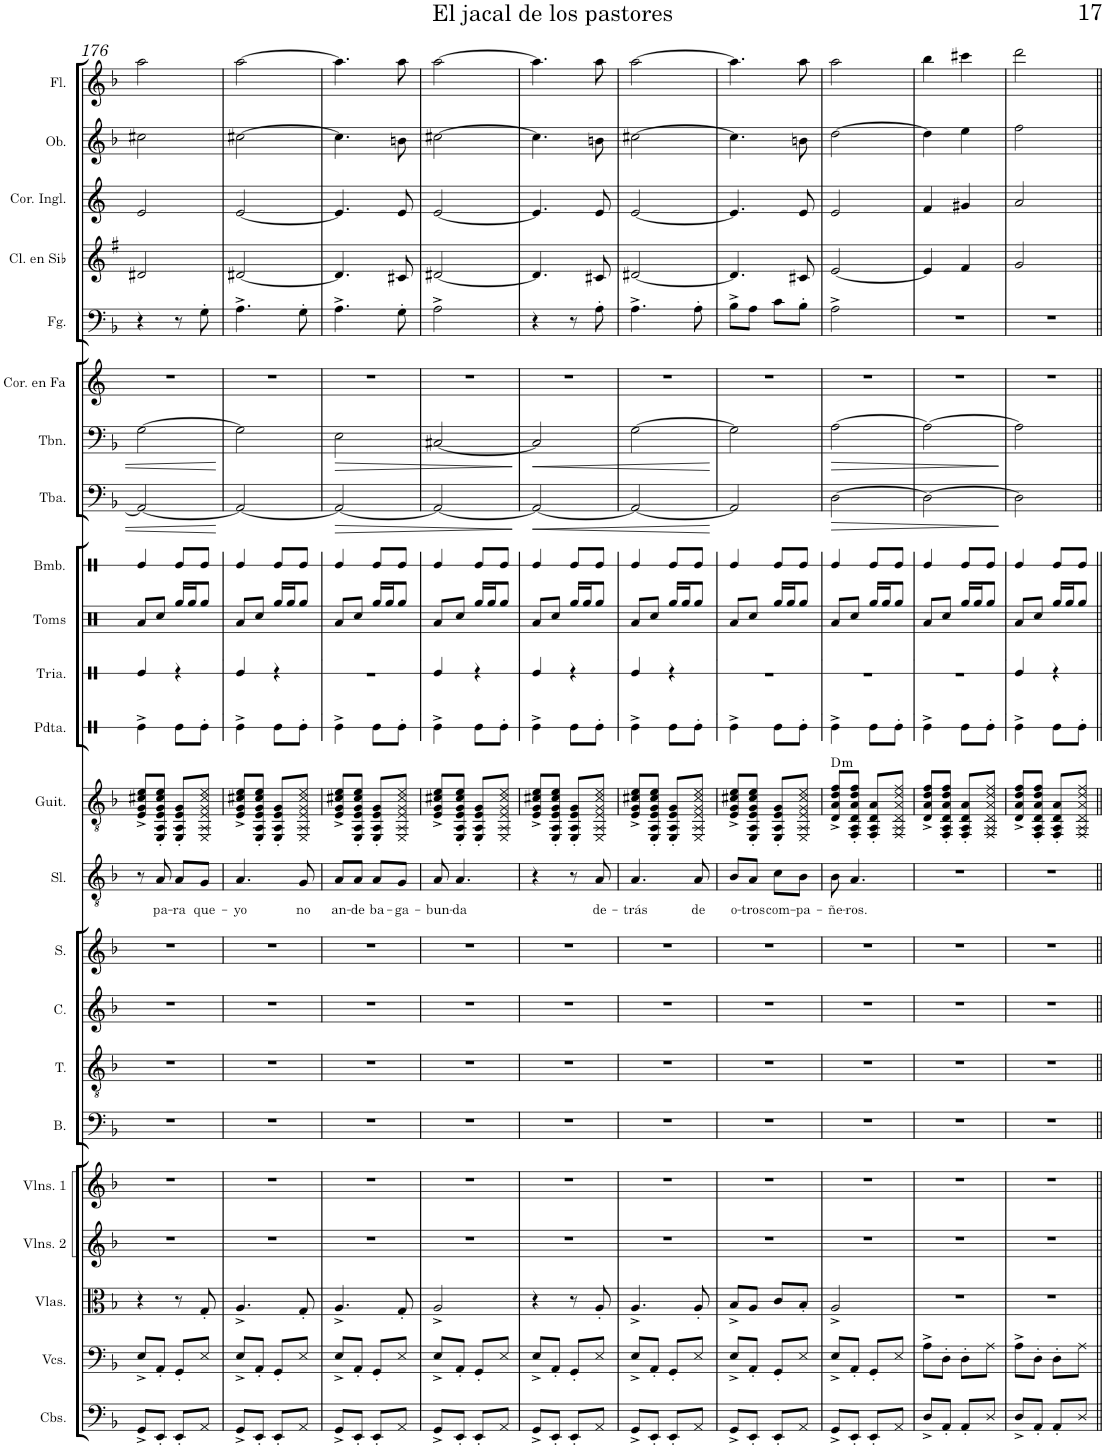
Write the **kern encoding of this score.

**kern	**kern	**kern	**kern	**kern	**kern	**kern	**kern	**kern	**kern	**text	**kern	**harte	**kern	**kern	**kern	**kern	**kern	**dynam	**kern	**dynam	**kern	**kern	**kern	**kern	**kern	**kern
*part23	*part22	*part21	*part20	*part19	*part18	*part17	*part16	*part15	*part14	*part14	*part13	*part13	*part12	*part11	*part10	*part9	*part8	*part8	*part7	*part7	*part6	*part5	*part4	*part3	*part2	*part1
*staff23	*staff22	*staff21	*staff20	*staff19	*staff18	*staff17	*staff16	*staff15	*staff14	*staff14	*staff13	*	*staff12	*staff11	*staff10	*staff9	*staff8	*staff8	*staff7	*staff7	*staff6	*staff5	*staff4	*staff3	*staff2	*staff1
*I"Contrabajos	*I"Violonchelos	*I"Violas	*I"Violines 2	*I"Violines 1	*I"Bajo	*I"Tenor	*I"Contralto	*I"Soprano	*I"Solista	*	*I"Guitarra	*	*I"Pandereta	*I"Triángulo	*I"Toms	*I"Bombo	*I"Tuba	*	*I"Trombón	*	*I"Trompa en Fa	*I"Fagot	*I"Clarinete en Sib	*I"Corno inglés	*I"Oboe	*I"Flauta
*I'Cbs.	*I'Vcs.	*I'Vlas.	*I'Vlns. 2	*I'Vlns. 1	*I'B.	*I'T.	*I'C.	*I'S.	*I'Sl.	*	*I'Guit.	*	*I'Pdta.	*	*I'Toms	*I'Bmb.	*I'Tba.	*	*I'Tbn.	*	*	*I'Fg.	*I'Cl. en Sib	*I'Cor. Ingl.	*I'Ob.	*I'Fl.
!!LO:PB:g=z
*clefF4	*clefF4	*clefC3	*clefG2	*clefG2	*clefF4	*clefGv2	*clefG2	*clefG2	*clefGv2	*	*clefGv2	*	*clefX	*clefX	*clefX	*clefX	*clefF4	*	*clefF4	*	*clefG2	*clefF4	*clefG2	*clefG2	*clefG2	*clefG2
*Trd7c12	*	*	*	*	*	*	*	*	*	*	*	*	*	*	*	*	*	*	*	*	*Trd4c7	*	*Trd1c2	*Trd4c7	*	*
*k[b-]	*k[b-]	*k[b-]	*k[b-]	*k[b-]	*k[b-]	*k[b-]	*k[b-]	*k[b-]	*k[b-]	*	*k[b-]	*	*k[]	*k[]	*k[]	*k[]	*k[b-]	*	*k[b-]	*	*k[]	*k[b-]	*k[f#]	*k[]	*k[b-]	*k[b-]
*M2/4	*M2/4	*M2/4	*M2/4	*M2/4	*M2/4	*M2/4	*M2/4	*M2/4	*M2/4	*	*M2/4	*	*M2/4	*M2/4	*M2/4	*M2/4	*M2/4	*	*M2/4	*	*M2/4	*M2/4	*M2/4	*M2/4	*M2/4	*M2/4
=176	=176	=176	=176	=176	=176	=176	=176	=176	=176	=176	=176	=176	=176	=176	=176	=176	=176	=176	=176	=176	=176	=176	=176	=176	=176	=176
8GG^/L	8E^/L	4r	2r	2r	2r	2r	2r	2r	8r	.	8E/^ 8G/^ 8c#X/^ 8e/^L	.	4Re^\	4Re/	8Ra/L	4Re/	2AA/_	.	[2G\	.	2r	4r	2d#X/	2e/	2cc#X\	2aa\
!	!	!	!	!	!	!	!	!	!	!LO:LY:b	!	!	!	!	!	!	!	!	!	!	!	!	!	!	!	!
8EE'/J	8AA'/J	.	.	.	.	.	.	.	8A/	pa-	8EE/' 8AA/' 8E/' 8G/' 8c#/' 8e/'J	.	.	.	8Rcc/J	.	.	.	.	.	.	.	.	.	.	.
!	!	!	!	!	!	!	!	!	!	!LO:LY:b	!	!	!	!	!	!	!	!	!	!	!	!	!	!	!	!
8EE'/L	8GG'/L	8r	.	.	.	.	.	.	8A/L	-ra	8EE/' 8AA/' 8E/' 8G/'L	.	8Re\L	4r	16Rgg/LL	8Re/L	.	.	.	.	.	8r	.	.	.	.
.	.	.	.	.	.	.	.	.	.	.	.	.	.	.	16Rgg/J	.	.	.	.	.	.	.	.	.	.	.
!	!	!	!	!	!	!	!	!	!	!LO:LY:b	!	!	!	!	!	!	!	!	!	!	!	!	!	!	!	!
8AA/J	8E/J	8G'/	.	.	.	.	.	.	8G/J	que-	8EE/ 8AA/ 8E/ 8G/ 8c#/ 8e/J	.	8Re'\J	.	8Rgg/J	8Re/J	.	.	.	.	.	8G'\	.	.	.	.
=177	=177	=177	=177	=177	=177	=177	=177	=177	=177	=177	=177	=177	=177	=177	=177	=177	=177	=177	=177	=177	=177	=177	=177	=177	=177	=177
!	!	!	!	!	!	!	!	!	!	!LO:LY:b	!	!	!	!	!	!	!	!	!	!	!	!	!	!	!	!
8GG^/L	8E^/L	4.A^/	2r	2r	2r	2r	2r	2r	4.A/	-yo	8E/^ 8G/^ 8c#X/^ 8e/^L	.	4Re^\	4Re/	8Ra/L	4Re/	2AA/_	.	2G\]	.	2r	4.A^\	[2d#X/	[2e/	[2cc#X\	[2aa\
8EE'/J	8AA'/J	.	.	.	.	.	.	.	.	.	8EE/' 8AA/' 8E/' 8G/' 8c#/' 8e/'J	.	.	.	8Rcc/J	.	.	.	.	.	.	.	.	.	.	.
8EE'/L	8GG'/L	.	.	.	.	.	.	.	.	.	8EE/' 8AA/' 8E/' 8G/'L	.	8Re\L	4r	16Rgg/LL	8Re/L	.	.	.	.	.	.	.	.	.	.
.	.	.	.	.	.	.	.	.	.	.	.	.	.	.	16Rgg/J	.	.	.	.	.	.	.	.	.	.	.
!	!	!	!	!	!	!	!	!	!	!LO:LY:b	!	!	!	!	!	!	!	!	!	!	!	!	!	!	!	!
8AA/J	8E/J	8G'/	.	.	.	.	.	.	8G/	no	8EE/ 8AA/ 8E/ 8G/ 8c#/ 8e/J	.	8Re'\J	.	8Rgg/J	8Re/J	.	.	.	.	.	8G'\	.	.	.	.
=178	=178	=178	=178	=178	=178	=178	=178	=178	=178	=178	=178	=178	=178	=178	=178	=178	=178	=178	=178	=178	=178	=178	=178	=178	=178	=178
!	!	!	!	!	!	!	!	!	!	!LO:LY:b	!	!	!	!	!	!	!	!LO:HP:b	!	!LO:HP:b	!	!	!	!	!	!
8GG^/L	8E^/L	4.A^/	2r	2r	2r	2r	2r	2r	8A/L	an-	8E/^ 8G/^ 8c#X/^ 8e/^L	.	4Re^\	2r	8Ra/L	4Re/	2AA/_	>	2E\	>	2r	4.A^\	4.d#/]	4.e/]	4.cc#\]	4.aa\]
!	!	!	!	!	!	!	!	!	!	!LO:LY:b	!	!	!	!	!	!	!	!	!	!	!	!	!	!	!	!
8EE'/J	8AA'/J	.	.	.	.	.	.	.	8A/J	-de	8EE/' 8AA/' 8E/' 8G/' 8c#/' 8e/'J	.	.	.	8Rcc/J	.	.	.	.	.	.	.	.	.	.	.
!	!	!	!	!	!	!	!	!	!	!LO:LY:b	!	!	!	!	!	!	!	!	!	!	!	!	!	!	!	!
8EE'/L	8GG'/L	.	.	.	.	.	.	.	8A/L	ba-	8EE/' 8AA/' 8E/' 8G/'L	.	8Re\L	.	16Rgg/LL	8Re/L	.	.	.	.	.	.	.	.	.	.
.	.	.	.	.	.	.	.	.	.	.	.	.	.	.	16Rgg/J	.	.	.	.	.	.	.	.	.	.	.
!	!	!	!	!	!	!	!	!	!	!LO:LY:b	!	!	!	!	!	!	!	!	!	!	!	!	!	!	!	!
8AA/J	8E/J	8G'/	.	.	.	.	.	.	8G/J	-ga-	8EE/ 8AA/ 8E/ 8G/ 8c#/ 8e/J	.	8Re'\J	.	8Rgg/J	8Re/J	.	.	.	.	.	8G'\	8c#X/	8e/	8bn\	8aa\
=179	=179	=179	=179	=179	=179	=179	=179	=179	=179	=179	=179	=179	=179	=179	=179	=179	=179	=179	=179	=179	=179	=179	=179	=179	=179	=179
!	!	!	!	!	!	!	!	!	!	!LO:LY:b	!	!	!	!	!	!	!	!	!	!	!	!	!	!	!	!
8GG^/L	8E^/L	2A^/	2r	2r	2r	2r	2r	2r	8A/	-bun-	8E/^ 8G/^ 8c#X/^ 8e/^L	.	4Re^\	4Re/	8Ra/L	4Re/	2AA/_	.	[2C#X/	.	2r	2A^\	[2d#X/	[2e/	[2cc#X\	[2aa\
!	!	!	!	!	!	!	!	!	!	!LO:LY:b	!	!	!	!	!	!	!	!	!	!	!	!	!	!	!	!
8EE'/J	8AA'/J	.	.	.	.	.	.	.	4.A/	-da	8EE/' 8AA/' 8E/' 8G/' 8c#/' 8e/'J	.	.	.	8Rcc/J	.	.	.	.	.	.	.	.	.	.	.
8EE'/L	8GG'/L	.	.	.	.	.	.	.	.	.	8EE/' 8AA/' 8E/' 8G/'L	.	8Re\L	4r	16Rgg/LL	8Re/L	.	.	.	.	.	.	.	.	.	.
.	.	.	.	.	.	.	.	.	.	.	.	.	.	.	16Rgg/J	.	.	.	.	.	.	.	.	.	.	.
8AA/J	8E/J	.	.	.	.	.	.	.	.	.	8EE/ 8AA/ 8E/ 8G/ 8c#/ 8e/J	.	8Re'\J	.	8Rgg/J	8Re/J	.	.	.	.	.	.	.	.	.	.
.	.	.	.	.	.	.	.	.	.	.	.	.	.	.	.	.	.	]	.	]	.	.	.	.	.	.
=180	=180	=180	=180	=180	=180	=180	=180	=180	=180	=180	=180	=180	=180	=180	=180	=180	=180	=180	=180	=180	=180	=180	=180	=180	=180	=180
!	!	!	!	!	!	!	!	!	!	!	!	!	!	!	!	!	!	!LO:HP:b	!	!LO:HP:b	!	!	!	!	!	!
8GG^/L	8E^/L	4r	2r	2r	2r	2r	2r	2r	4r	.	8E/^ 8G/^ 8c#X/^ 8e/^L	.	4Re^\	4Re/	8Ra/L	4Re/	2AA/_	<	2C#/]	<	2r	4r	4.d#/]	4.e/]	4.cc#\]	4.aa\]
8EE'/J	8AA'/J	.	.	.	.	.	.	.	.	.	8EE/' 8AA/' 8E/' 8G/' 8c#/' 8e/'J	.	.	.	8Rcc/J	.	.	.	.	.	.	.	.	.	.	.
8EE'/L	8GG'/L	8r	.	.	.	.	.	.	8r	.	8EE/' 8AA/' 8E/' 8G/'L	.	8Re\L	4r	16Rgg/LL	8Re/L	.	.	.	.	.	8r	.	.	.	.
.	.	.	.	.	.	.	.	.	.	.	.	.	.	.	16Rgg/J	.	.	.	.	.	.	.	.	.	.	.
!	!	!	!	!	!	!	!	!	!	!LO:LY:b	!	!	!	!	!	!	!	!	!	!	!	!	!	!	!	!
8AA/J	8E/J	8A'/	.	.	.	.	.	.	8A/	de-	8EE/ 8AA/ 8E/ 8G/ 8c#/ 8e/J	.	8Re'\J	.	8Rgg/J	8Re/J	.	.	.	.	.	8A'\	8c#X/	8e/	8bn\	8aa\
=181	=181	=181	=181	=181	=181	=181	=181	=181	=181	=181	=181	=181	=181	=181	=181	=181	=181	=181	=181	=181	=181	=181	=181	=181	=181	=181
!	!	!	!	!	!	!	!	!	!	!LO:LY:b	!	!	!	!	!	!	!	!	!	!	!	!	!	!	!	!
8GG^/L	8E^/L	4.A^/	2r	2r	2r	2r	2r	2r	4.A/	-trás	8E/^ 8G/^ 8c#X/^ 8e/^L	.	4Re^\	4Re/	8Ra/L	4Re/	2AA/_	.	[2G\	.	2r	4.A^\	[2d#X/	[2e/	[2cc#X\	[2aa\
8EE'/J	8AA'/J	.	.	.	.	.	.	.	.	.	8EE/' 8AA/' 8E/' 8G/' 8c#/' 8e/'J	.	.	.	8Rcc/J	.	.	.	.	.	.	.	.	.	.	.
8EE'/L	8GG'/L	.	.	.	.	.	.	.	.	.	8EE/' 8AA/' 8E/' 8G/'L	.	8Re\L	4r	16Rgg/LL	8Re/L	.	.	.	.	.	.	.	.	.	.
.	.	.	.	.	.	.	.	.	.	.	.	.	.	.	16Rgg/J	.	.	.	.	.	.	.	.	.	.	.
!	!	!	!	!	!	!	!	!	!	!LO:LY:b	!	!	!	!	!	!	!	!	!	!	!	!	!	!	!	!
8AA/J	8E/J	8A'/	.	.	.	.	.	.	8A/	de	8EE/ 8AA/ 8E/ 8G/ 8c#/ 8e/J	.	8Re'\J	.	8Rgg/J	8Re/J	.	.	.	.	.	8A'\	.	.	.	.
.	.	.	.	.	.	.	.	.	.	.	.	.	.	.	.	.	.	[	.	[	.	.	.	.	.	.
=182	=182	=182	=182	=182	=182	=182	=182	=182	=182	=182	=182	=182	=182	=182	=182	=182	=182	=182	=182	=182	=182	=182	=182	=182	=182	=182
!	!	!	!	!	!	!	!	!	!	!LO:LY:b	!	!	!	!	!	!	!	!	!	!	!	!	!	!	!	!
8GG^/L	8E^/L	8B-^/L	2r	2r	2r	2r	2r	2r	8B-/L	o-	8E/^ 8G/^ 8c#X/^ 8e/^L	.	4Re^\	2r	8Ra/L	4Re/	2AA/]	.	2G\]	.	2r	8B-^\L	4.d#/]	4.e/]	4.cc#\]	4.aa\]
!	!	!	!	!	!	!	!	!	!	!LO:LY:b	!	!	!	!	!	!	!	!	!	!	!	!	!	!	!	!
8EE'/J	8AA'/J	8A/J	.	.	.	.	.	.	8A/J	-tros	8EE/' 8AA/' 8E/' 8G/' 8c#/' 8e/'J	.	.	.	8Rcc/J	.	.	.	.	.	.	8A\J	.	.	.	.
!	!	!	!	!	!	!	!	!	!	!LO:LY:b	!	!	!	!	!	!	!	!	!	!	!	!	!	!	!	!
8EE'/L	8GG'/L	8c/L	.	.	.	.	.	.	8c\L	com-	8EE/' 8AA/' 8E/' 8G/'L	.	8Re\L	.	16Rgg/LL	8Re/L	.	.	.	.	.	8c\L	.	.	.	.
.	.	.	.	.	.	.	.	.	.	.	.	.	.	.	16Rgg/J	.	.	.	.	.	.	.	.	.	.	.
!	!	!	!	!	!	!	!	!	!	!LO:LY:b	!	!	!	!	!	!	!	!	!	!	!	!	!	!	!	!
8AA/J	8E/J	8B-'/J	.	.	.	.	.	.	8B-\J	-pa-	8EE/ 8AA/ 8E/ 8G/ 8c#/ 8e/J	.	8Re'\J	.	8Rgg/J	8Re/J	.	.	.	.	.	8B-'\J	8c#X/	8e/	8bn\	8aa\
=183	=183	=183	=183	=183	=183	=183	=183	=183	=183	=183	=183	=183	=183	=183	=183	=183	=183	=183	=183	=183	=183	=183	=183	=183	=183	=183
!	!	!	!	!	!	!	!	!	!	!LO:LY:b	!	!LO:H:kt=m	!	!	!	!	!	!LO:HP:b	!	!LO:HP:b	!	!	!	!	!	!
8GG^/L	8E^/L	2A^/	2r	2r	2r	2r	2r	2r	8B-\	-ñe-	8D/^ 8A/^ 8d/^ 8f/^L	D:min	4Re^\	2r	8Ra/L	4Re/	[2D\	>	[2A\	>	2r	2A^\	[2e/	2e/	[2dd\	2aa\
!	!	!	!	!	!	!	!	!	!	!LO:LY:b	!	!	!	!	!	!	!	!	!	!	!	!	!	!	!	!
8EE'/J	8AA'/J	.	.	.	.	.	.	.	4.A/	-ros.	8FF/' 8AA/' 8D/' 8A/' 8d/' 8f/'J	.	.	.	8Rcc/J	.	.	.	.	.	.	.	.	.	.	.
8EE'/L	8GG'/L	.	.	.	.	.	.	.	.	.	8FF/' 8AA/' 8D/' 8A/'L	.	8Re\L	.	16Rgg/LL	8Re/L	.	.	.	.	.	.	.	.	.	.
.	.	.	.	.	.	.	.	.	.	.	.	.	.	.	16Rgg/J	.	.	.	.	.	.	.	.	.	.	.
8AA/J	8E/J	.	.	.	.	.	.	.	.	.	8FF/ 8AA/ 8D/ 8A/ 8d/ 8f/J	.	8Re'\J	.	8Rgg/J	8Re/J	.	.	.	.	.	.	.	.	.	.
=184	=184	=184	=184	=184	=184	=184	=184	=184	=184	=184	=184	=184	=184	=184	=184	=184	=184	=184	=184	=184	=184	=184	=184	=184	=184	=184
8D^/L	8A^\L	2r	2r	2r	2r	2r	2r	2r	2r	.	8D/^ 8A/^ 8d/^ 8f/^L	.	4Re^\	2r	8Ra/L	4Re/	2D\_	.	2A\_	.	2r	2r	4e/]	4f/	4dd\]	4bb-\
8AA'/J	8D'\J	.	.	.	.	.	.	.	.	.	8FF/' 8AA/' 8D/' 8A/' 8d/' 8f/'J	.	.	.	8Rcc/J	.	.	.	.	.	.	.	.	.	.	.
8AA'/L	8D'\L	.	.	.	.	.	.	.	.	.	8FF/' 8AA/' 8D/' 8A/'L	.	8Re\L	.	16Rgg/LL	8Re/L	.	.	.	.	.	.	4f#/	4g#X/	4ee\	4ccc#X\
.	.	.	.	.	.	.	.	.	.	.	.	.	.	.	16Rgg/J	.	.	.	.	.	.	.	.	.	.	.
8D/J	8A\J	.	.	.	.	.	.	.	.	.	8FF/ 8AA/ 8D/ 8A/ 8d/ 8f/J	.	8Re'\J	.	8Rgg/J	8Re/J	.	.	.	.	.	.	.	.	.	.
.	.	.	.	.	.	.	.	.	.	.	.	.	.	.	.	.	.	]	.	]	.	.	.	.	.	.
=185	=185	=185	=185	=185	=185	=185	=185	=185	=185	=185	=185	=185	=185	=185	=185	=185	=185	=185	=185	=185	=185	=185	=185	=185	=185	=185
8D^/L	8A^\L	2r	2r	2r	2r	2r	2r	2r	2r	.	8D/^ 8A/^ 8d/^ 8f/^L	.	4Re^\	4Re/	8Ra/L	4Re/	2D\]	.	2A\]	.	2r	2r	2g/	2a/	2ff\	2ddd\
8AA'/J	8D'\J	.	.	.	.	.	.	.	.	.	8FF/' 8AA/' 8D/' 8A/' 8d/' 8f/'J	.	.	.	8Rcc/J	.	.	.	.	.	.	.	.	.	.	.
8AA'/L	8D'\L	.	.	.	.	.	.	.	.	.	8FF/' 8AA/' 8D/' 8A/'L	.	8Re\L	4r	16Rgg/LL	8Re/L	.	.	.	.	.	.	.	.	.	.
.	.	.	.	.	.	.	.	.	.	.	.	.	.	.	16Rgg/J	.	.	.	.	.	.	.	.	.	.	.
8D/J	8A\J	.	.	.	.	.	.	.	.	.	8FF/ 8AA/ 8D/ 8A/ 8d/ 8f/J	.	8Re'\J	.	8Rgg/J	8Re/J	.	.	.	.	.	.	.	.	.	.
=||	=||	=||	=||	=||	=||	=||	=||	=||	=||	=||	=||	=||	=||	=||	=||	=||	=||	=||	=||	=||	=||	=||	=||	=||	=||	=||
*-	*-	*-	*-	*-	*-	*-	*-	*-	*-	*-	*-	*-	*-	*-	*-	*-	*-	*-	*-	*-	*-	*-	*-	*-	*-	*-
